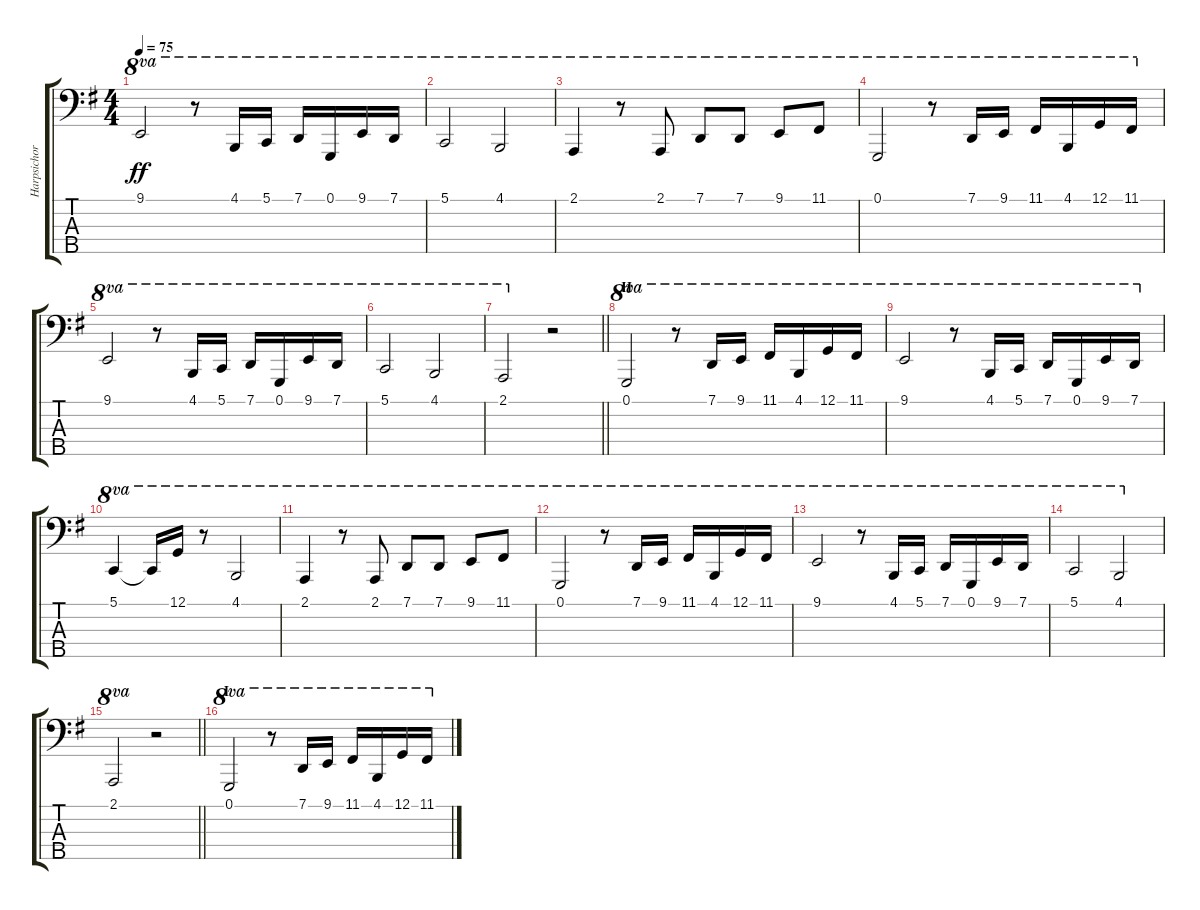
\track ("Harpsichord (Left Hand)" "Harpsichor") {instrument harpsichord}
\staff {score tabs}
\tuning (G2 D2 A1 E1 B0) {hide}
\ts (4 4)
\tempo 75
\clef f4
\ks g
9.1.2{ot 8va dy ff} r.8{ot 8va} 4.1.16{ot 8va} 5.1.16{ot 8va} 7.1.16{ot 8va} 0.1.16{ot 8va} 9.1.16{ot 8va} 7.1.16{ot 8va} |
5.1.2{ot 8va} 4.1.2{ot 8va} |
2.1.4{ot 8va} r.8{ot 8va} 2.1.8{ot 8va} 7.1.8{ot 8va} 7.1.8{ot 8va} 9.1.8{ot 8va} 11.1.8{ot 8va} |
0.1.2{ot 8va} r.8{ot 8va} 7.1.16{ot 8va} 9.1.16{ot 8va} 11.1.16{ot 8va} 4.1.16{ot 8va} 12.1.16{ot 8va} 11.1.16{ot 8va} |
9.1.2{ot 8va} r.8{ot 8va} 4.1.16{ot 8va} 5.1.16{ot 8va} 7.1.16{ot 8va} 0.1.16{ot 8va} 9.1.16{ot 8va} 7.1.16{ot 8va} |
5.1.2{ot 8va} 4.1.2{ot 8va} |
\barLineRight lightlight
2.1.2{ot 8va} r.2 |
\section ("" "H")
0.1.2{ot 8va} r.8{ot 8va} 7.1.16{ot 8va} 9.1.16{ot 8va} 11.1.16{ot 8va} 4.1.16{ot 8va} 12.1.16{ot 8va} 11.1.16{ot 8va} |
9.1.2{ot 8va} r.8{ot 8va} 4.1.16{ot 8va} 5.1.16{ot 8va} 7.1.16{ot 8va} 0.1.16{ot 8va} 9.1.16{ot 8va} 7.1.16{ot 8va} |
5.1.4{ot 8va} 5.1{t}.16{ot 8va} 12.1.16{ot 8va} r.8{ot 8va} 4.1.2{ot 8va} |
2.1.4{ot 8va} r.8{ot 8va} 2.1.8{ot 8va} 7.1.8{ot 8va} 7.1.8{ot 8va} 9.1.8{ot 8va} 11.1.8{ot 8va} |
0.1.2{ot 8va} r.8{ot 8va} 7.1.16{ot 8va} 9.1.16{ot 8va} 11.1.16{ot 8va} 4.1.16{ot 8va} 12.1.16{ot 8va} 11.1.16{ot 8va} |
9.1.2{ot 8va} r.8{ot 8va} 4.1.16{ot 8va} 5.1.16{ot 8va} 7.1.16{ot 8va} 0.1.16{ot 8va} 9.1.16{ot 8va} 7.1.16{ot 8va} |
5.1.2{ot 8va} 4.1.2{ot 8va} |
\barLineRight lightlight
2.1.2{ot 8va} r.2 |
\section ("" "I")
0.1.2{ot 8va} r.8{ot 8va} 7.1.16{ot 8va} 9.1.16{ot 8va} 11.1.16{ot 8va} 4.1.16{ot 8va} 12.1.16{ot 8va} 11.1.16{ot 8va}
